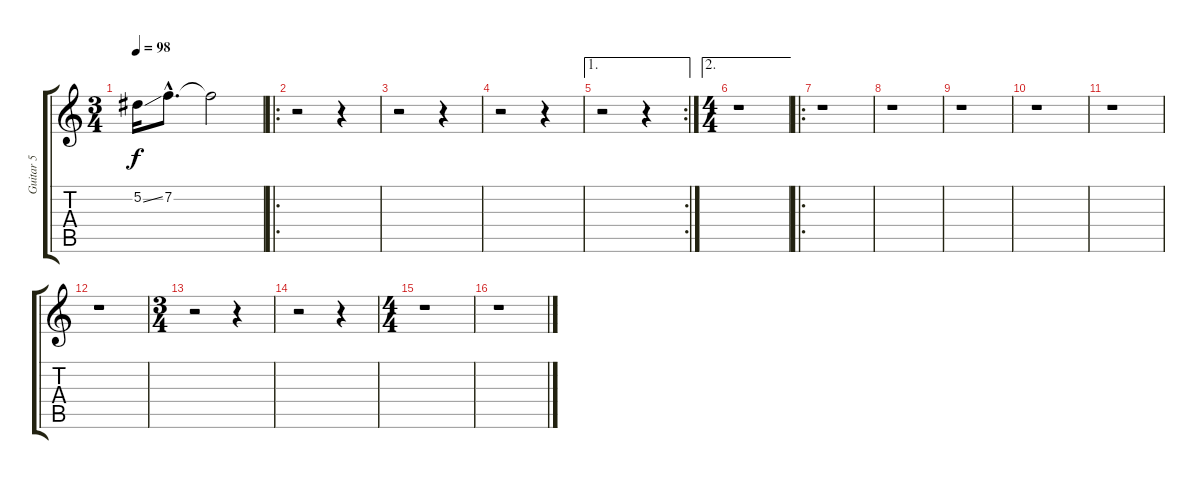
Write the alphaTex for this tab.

\track ("Guitar 5" "Guitar 5") {instrument distortionguitar}
\staff {score tabs}
\tuning (Eb4 Bb3 Gb3 Db3 Ab2 Eb2) {hide}
\ts (3 4)
\tempo 98
\clef g2
\ks c
5.2{ss}.16{dy f} 7.2{hac}.8{d} 7.2{t}.2 |
\ro
r.2 r.4 |
r.2 r.4 |
r.2 r.4 |
\ae 1
\rc 2
r.2 r.4 |
\ae 2
\ts (4 4)
r.1 |
\ro
r.1 |
r.1 |
r.1 |
r.1 |
r.1 |
r.1 |
\ts (3 4)
r.2 r.4 |
r.2 r.4 |
\ts (4 4)
r.1 |
r.1
